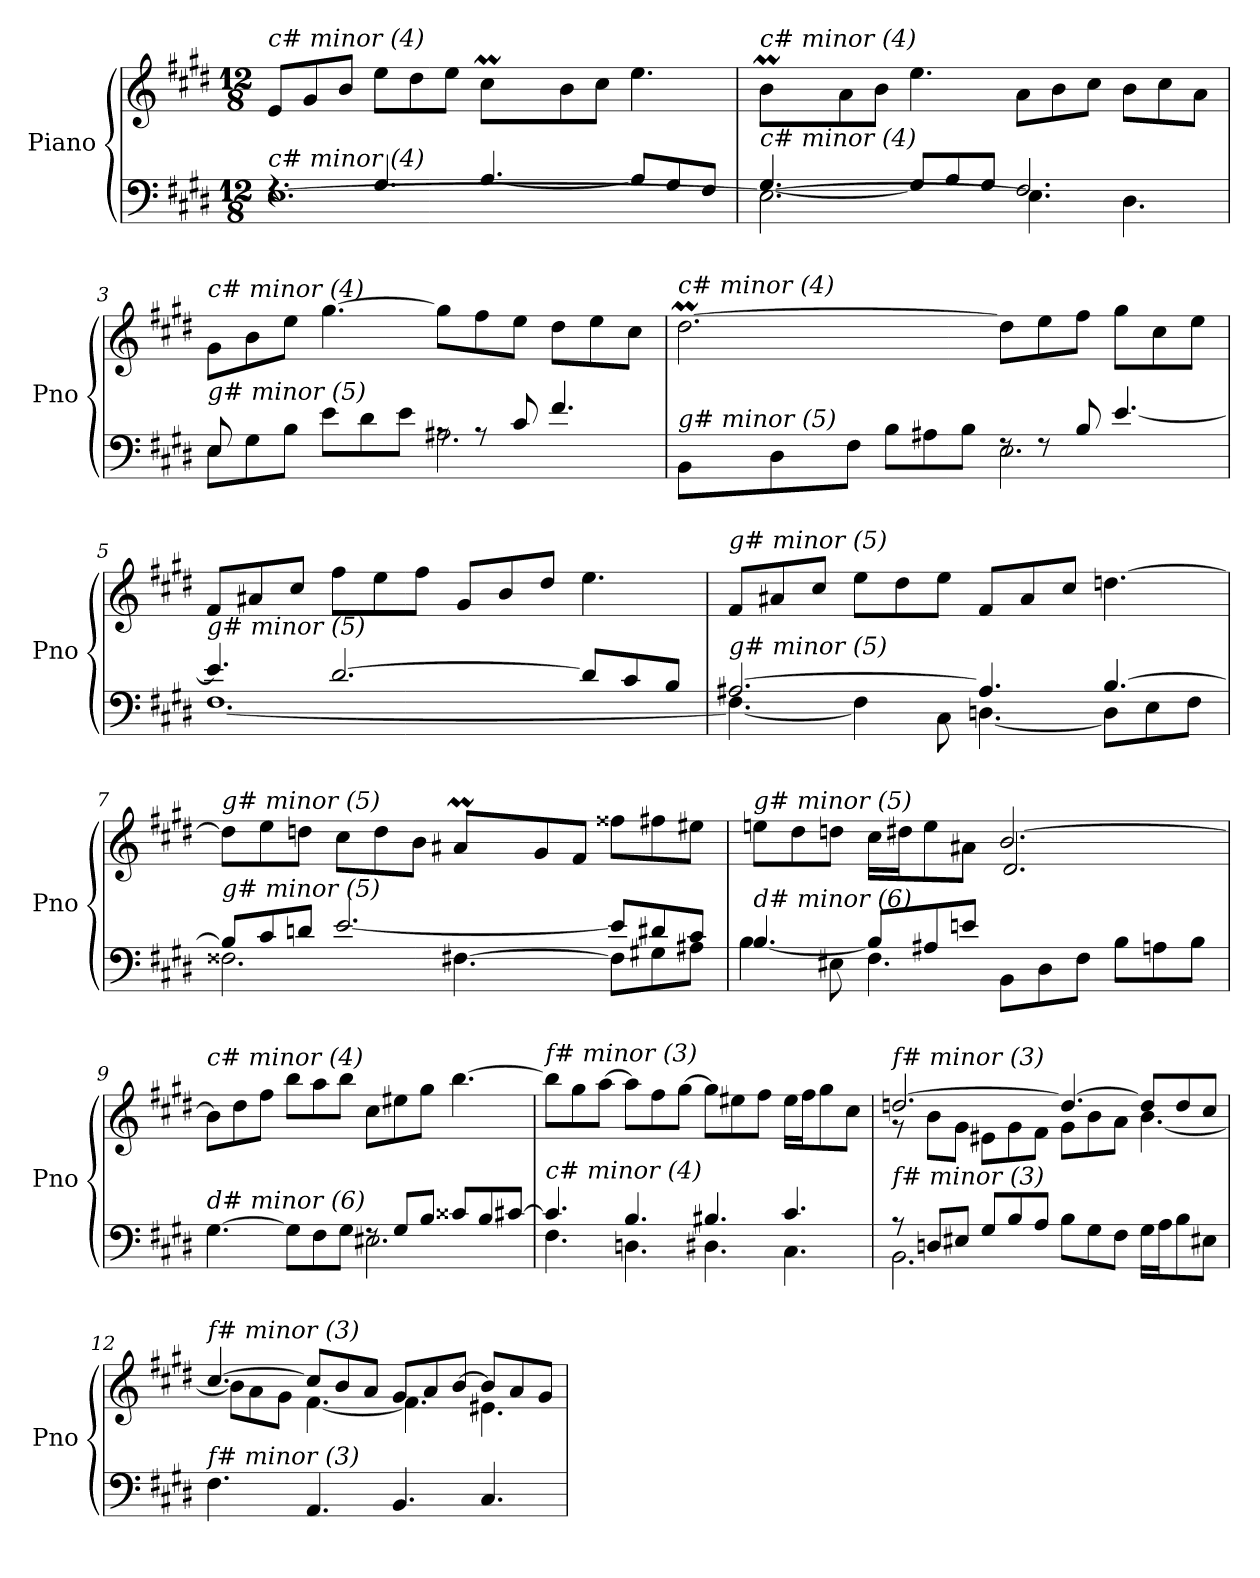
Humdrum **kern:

**kern	**kern
*part1	*part1
*staff2	*staff1
*I"Piano	*
*I'Pno	*
*clefF4	*clefG2
*k[f#c#g#d#]	*k[f#c#g#d#]
*M12/8	*M12/8
=1	=1
*^	*^
*	*^	*	*
!	!	!	!LO:TX:i:t=c# minor (4)	!
!LO:TX:i:t=c# minor (4)	!	!	!	!
2.ryy	4.rF	[1.E	8e/L	2.ryy
.	.	.	8g#/	.
.	.	.	8b/J	.
.	4.G#/	.	8ee\L	.
.	.	.	8dd#\	.
.	.	.	8ee\J	.
*	*	*	*	*Xtuplet
8ryy	[4.A/	.	8cc#M\L	40dd#yy
.	.	.	.	40cc#yy
.	.	.	.	40dd#yy
.	.	.	.	20cc#yy
2ryy	.	.	8b\	2ryy
.	.	.	8cc#\J	.
.	8A/L]	.	4.ee\	.
.	8G#/	.	.	.
8ryy	8F#/J	.	.	8ryy
=2	=2	=2	=2	=2
!	!	!	!LO:TX:i:t=c# minor (4)	!
!LO:TX:i:t=c# minor (4)	!	!	!	!
8ryy	[4.G#/	2.E\_	8bM\L	40cc#yy
.	.	.	.	40byy
.	.	.	.	40cc#yy
.	.	.	.	20byy
1ryy	.	.	8a\	1ryy
.	.	.	8b\J	.
.	8G#/L]	.	4.ee\	.
.	8A/	.	.	.
.	8G#/J	.	.	.
.	2.F#/	4.E\]	8a\L	.
.	.	.	8b\	.
.	.	.	8cc#\J	.
4.ryy	.	4.D#\	8b\L	4.ryy
.	.	.	8cc#\	.
.	.	.	8a\J	.
*	*v	*v	*	*
!!LO:LB:g=z	!!
=3	=3	=3	=3
!	!	!LO:TX:i:t=c# minor (4)	!
!LO:TX:i:t=g# minor (5)	!	!	!
8E\L	8E/	8g#\L	8ryy
8G#\	2ryy	8b\	2ryy
8B\J	.	8ee\J	.
8e\L	.	[4.gg#\	.
8d#\	.	.	.
8e\J	8ryy	.	8ryy
8rA	2.A#X\	8gg#\L]	2.ryy
8rA	.	8ff#\	.
8c#/	.	8ee\J	.
4.f#/	.	8dd#\L	.
.	.	8ee\	.
.	.	8cc#\J	.
!!LO:LB:g=z
=4	=4	=4	=4
*	*^	*	*^
!	!	!	!LO:TX:i:t=c# minor (4)	!	!
!LO:TX:i:t=g# minor (5)	!	!	!	!	!
2..ryy	8BB\L	2.ryy	[2.dd#m\	32cc#yy	2.ryy
.	.	.	.	32dd#yy	.
.	.	.	.	32eeyy	.
.	.	.	.	32dd#yy	.
.	8D#\	.	.	32eeyy	.
.	.	.	.	32dd#yy	.
.	.	.	.	32eeyy	.
.	.	.	.	[32dd#yy	.
.	8F#\J	.	.	4.dd#yy_	.
.	8B\L	.	.	.	.
.	8A#X\	.	.	.	.
.	8B\J	.	.	4dd#yy]	.
.	8rF	2.E\	8dd#\L]	.	2.ryy
2ryy	8rF	.	8ee\	2ryy	.
.	8B/	.	8ff#\J	.	.
.	[4.e/	.	8gg#\L	.	.
.	.	.	8cc#\	.	.
8ryy	.	.	8ee\J	8ryy	.
*	*v	*v	*	*	*
*	*	*	*v	*v
=5	=5	=5	=5
!	!	!LO:TX:i:t=g# minor (5)	!
!LO:TX:i:t=g# minor (5)	!	!	!
*	*	*v	*v
4.e/]	[1.F#	8f#/L
.	.	8a#X/
.	.	8cc#/J
[2.d#/	.	8ff#\L
.	.	8ee\
.	.	8ff#\J
.	.	8g#/L
.	.	8b/
.	.	8dd#/J
8d#/L]	.	4.ee\
8c#/	.	.
8B/J	.	.
=6	=6	=6
!	!	!LO:TX:i:t=g# minor (5)
!LO:TX:i:t=g# minor (5)	!	!
[2.A#X/	4.F#\_	8f#/L
.	.	8a#X/
.	.	8cc#/J
.	4F#\]	8ee\L
.	.	8dd#\
.	8C#\	8ee\J
4.A#/]	[4.Dn\	8f#/L
.	.	8a#/
.	.	8cc#/J
[4.B/	8D\L]	[4.ddn\
.	8E\	.
.	8F#\J	.
!!LO:LB:g=z
=7	=7	=7
*	*^	*^
!	!	!	!LO:TX:i:t=g# minor (5)	!
!LO:TX:i:t=g# minor (5)	!	!	!	!
2.ryy	8B/L]	2.F##Xi\	8dd\L]	2.ryy
.	8c#/	.	8ee\	.
.	8dn/J	.	8ddn\J	.
.	[2.e/	.	8cc#\L	.
.	.	.	8dd\	.
.	.	.	8b\J	.
8ryy	.	[4.F#\	8a#Xm/L	40byy
.	.	.	.	40a#yy
.	.	.	.	40byy
.	.	.	.	20a#yy
2ryy	.	.	8g#/	2ryy
.	.	.	8f#/J	.
.	8e/L]	8F#\L]	8ff##Xi\L	.
.	8d#X/	8G#X\	8ff#\	.
8ryy	8c#/J	8A#X\J	8ee#X\J	8ryy
=8	=8	=8	=8	=8
*	*	*	*	*^
!	!	!	!LO:TX:i:t=g# minor (5)	!	!
!LO:TX:i:t=d# minor (6)	!	!	!	!	!
2.ryy	[4.B/	4B\	8een\L	2.ryy	2.ryy
.	.	.	8dd#\	.	.
.	.	8E#X\	8ddn\J	.	.
.	8B/L]	4.F#\	16cc#\LL	.	.
.	.	.	16dd#X\J	.	.
.	8A#X/	.	8ee\	.	.
.	8en/J	.	8a#X\J	.	.
2.ryy	8BB\L	2.ryy	[2.b/	2.d#/	2.ryy
.	8D#\	.	.	.	.
.	8F#\J	.	.	.	.
.	8B\L	.	.	.	.
.	8An\	.	.	.	.
.	8B\J	.	.	.	.
*	*v	*v	*	*	*
*	*	*	*v	*v
!!LO:LB:g=z
=9	=9	=9	=9
!	!	!LO:TX:i:t=c# minor (4)	!
!LO:TX:i:t=d# minor (6)	!	!	!
[4.G#\	2.ryy	8b\L]	2.ryy
.	.	8dd#\	.
.	.	8ff#\J	.
8G#\L]	.	8bb\L	.
8F#\	.	8aa\	.
8G#\J	.	8bb\J	.
8rF	2.E#X\	8cc#\L	2.ryy
8G#/L	.	8ee#X\	.
8B/J	.	8gg#\J	.
8c##Xi/L	.	[4.bb\	.
8B/	.	.	.
[8c#/J	.	.	.
*	*	*v	*v
!!LO:PB:g=z
=10	=10	=10
!	!	!LO:TX:i:t=f# minor (3)
!LO:TX:i:t=c# minor (4)	!	!
4.c#/]	4.F#\	8bb\L]
.	.	8gg#\
.	.	[8aa\J
4.B/	4.Dn\	8aa\L]
.	.	8ff#\
.	.	[8gg#\J
4.B#X/	4.D#X\	8gg#\L]
.	.	8ee#X\
.	.	8ff#\J
4.c#/	4.C#\	16ee#\LL
.	.	16ff#\J
.	.	8gg#\
.	.	8cc#\J
=11	=11	=11
*	*	*^
*	*	*	*^
!	!	!LO:TX:i:t=f# minor (3)	!	!
!LO:TX:i:t=f# minor (3)	!	!	!	!
8r	2.BB\	[2.ddn/	8r	2.ryy
8Dn/L	.	.	8b\L	.
8E#X/J	.	.	8g#\J	.
8G#/L	.	.	8e#X\L	.
8B/	.	.	8g#\	.
8A/J	.	.	8f#\J	.
8B\L	2.ryy	4.dd/_	8g#\L	2.ryy
8G#\	.	.	8b\	.
8F#\J	.	.	8a\J	.
16G#\LL	.	8dd/L]	[4.b\	.
16A\J	.	.	.	.
8B\	.	8dd/	.	.
8E#X\J	.	8cc#/J	.	.
*v	*v	*	*	*
*	*	*v	*v
=12	=12	=12
!	!LO:TX:i:t=f# minor (3)	!
!LO:TX:i:t=f# minor (3)	!	!
4.F#\	[4.cc#/	8b\L]
.	.	8a\
.	.	8g#\J
4.AA/	8cc#/L]	[4.f#\
.	8b/	.
.	8a/J	.
4.BB/	8g#/L	4.f#\]
.	8a/	.
.	[8b/J	.
4.C#/	8b/L]	4.e#X\
.	8a/	.
.	8g#/J	.
*	*v	*v
=	=
*-	*-
